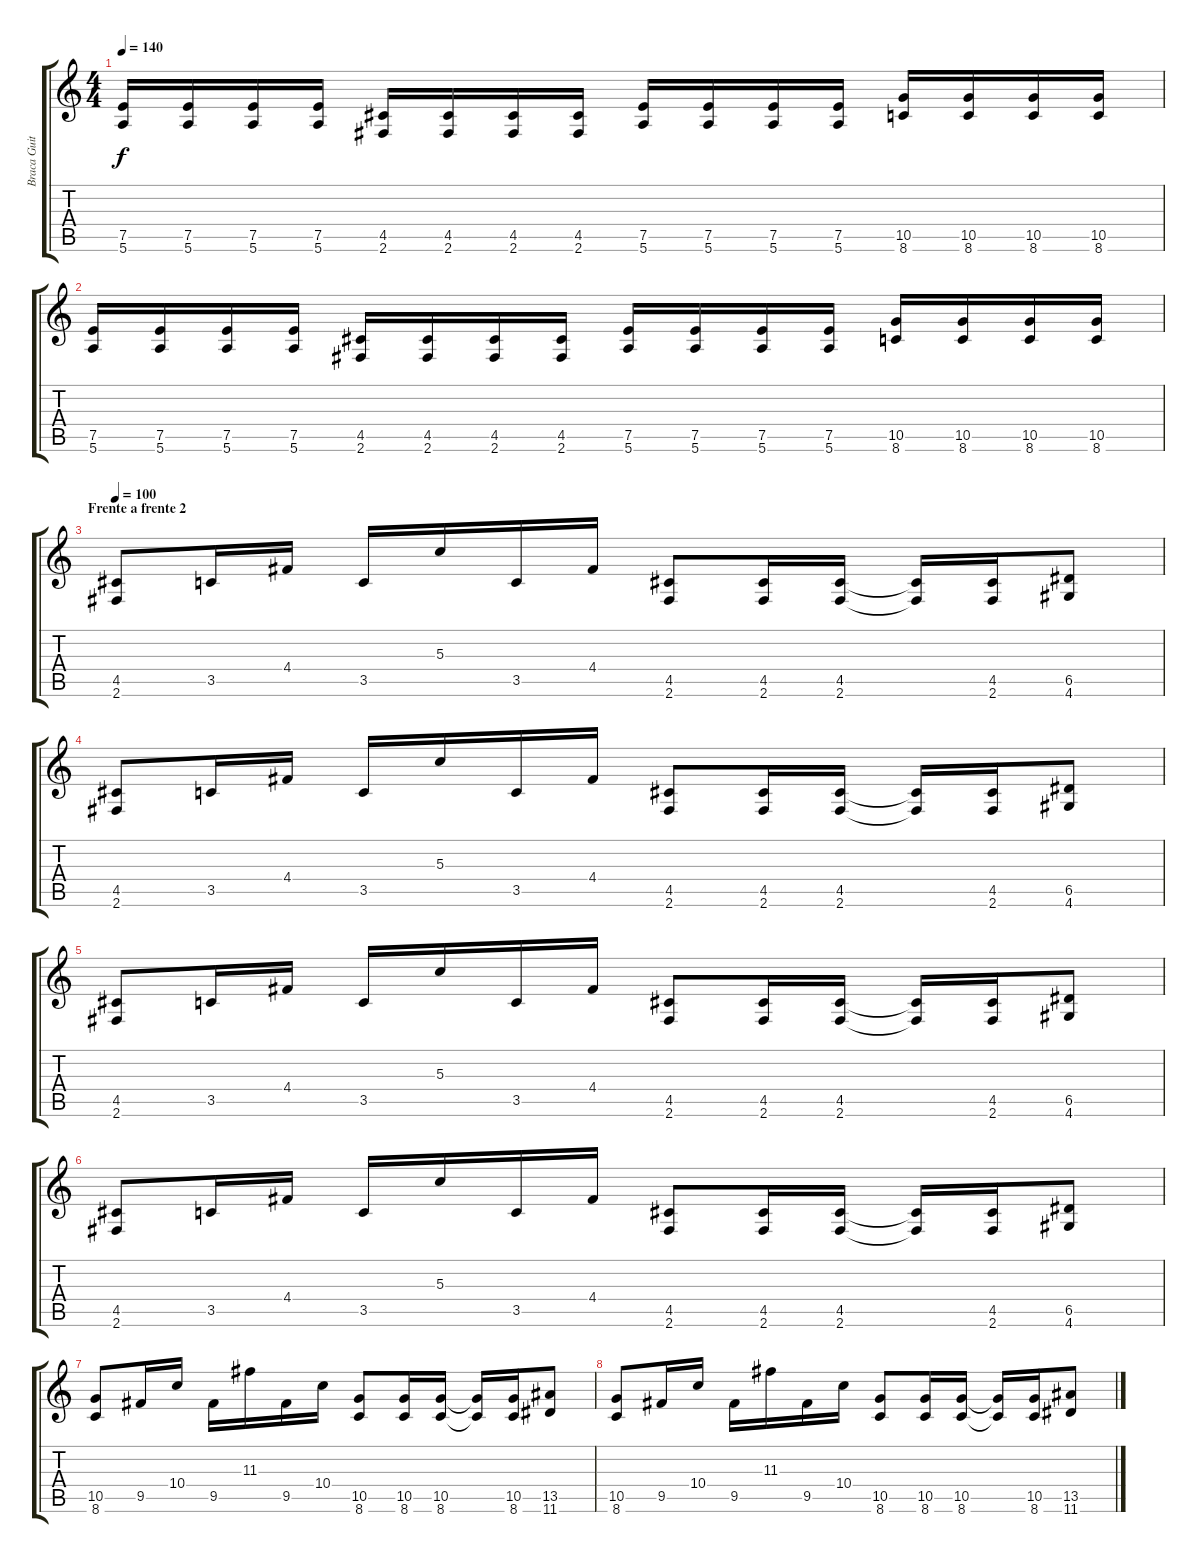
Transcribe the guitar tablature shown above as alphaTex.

\track ("Braca Guitarra principal" "Braca Guit") {instrument distortionguitar}
\staff {score tabs}
\tuning (E4 B3 G3 D3 A2 E2) {hide}
\ts (4 4)
\tempo 140
\clef g2
\ks c
(7.5 5.6).16{dy f} (7.5 5.6).16 (7.5 5.6).16 (7.5 5.6).16 (4.5 2.6).16 (4.5 2.6).16 (4.5 2.6).16 (4.5 2.6).16 (7.5 5.6).16 (7.5 5.6).16 (7.5 5.6).16 (7.5 5.6).16 (10.5 8.6).16 (10.5 8.6).16 (10.5 8.6).16 (10.5 8.6).16 |
(7.5 5.6).16 (7.5 5.6).16 (7.5 5.6).16 (7.5 5.6).16 (4.5 2.6).16 (4.5 2.6).16 (4.5 2.6).16 (4.5 2.6).16 (7.5 5.6).16 (7.5 5.6).16 (7.5 5.6).16 (7.5 5.6).16 (10.5 8.6).16 (10.5 8.6).16 (10.5 8.6).16 (10.5 8.6).16 |
\section ("" "Frente a frente 2")
\tempo 100
(4.5 2.6).8 3.5.16 4.4.16 3.5.16 5.3.16 3.5.16 4.4.16 (4.5 2.6).8 (4.5 2.6).16 (4.5 2.6).16 (4.5{t} 2.6{t}).16 (4.5 2.6).16 (6.5 4.6).8 |
(4.5 2.6).8 3.5.16 4.4.16 3.5.16 5.3.16 3.5.16 4.4.16 (4.5 2.6).8 (4.5 2.6).16 (4.5 2.6).16 (4.5{t} 2.6{t}).16 (4.5 2.6).16 (6.5 4.6).8 |
(4.5 2.6).8 3.5.16 4.4.16 3.5.16 5.3.16 3.5.16 4.4.16 (4.5 2.6).8 (4.5 2.6).16 (4.5 2.6).16 (4.5{t} 2.6{t}).16 (4.5 2.6).16 (6.5 4.6).8 |
(4.5 2.6).8 3.5.16 4.4.16 3.5.16 5.3.16 3.5.16 4.4.16 (4.5 2.6).8 (4.5 2.6).16 (4.5 2.6).16 (4.5{t} 2.6{t}).16 (4.5 2.6).16 (6.5 4.6).8 |
(10.5 8.6).8 9.5.16 10.4.16 9.5.16 11.3.16 9.5.16 10.4.16 (10.5 8.6).8 (10.5 8.6).16 (10.5 8.6).16 (10.5{t} 8.6{t}).16 (10.5 8.6).16 (13.5 11.6).8 |
(10.5 8.6).8 9.5.16 10.4.16 9.5.16 11.3.16 9.5.16 10.4.16 (10.5 8.6).8 (10.5 8.6).16 (10.5 8.6).16 (10.5{t} 8.6{t}).16 (10.5 8.6).16 (13.5 11.6).8
